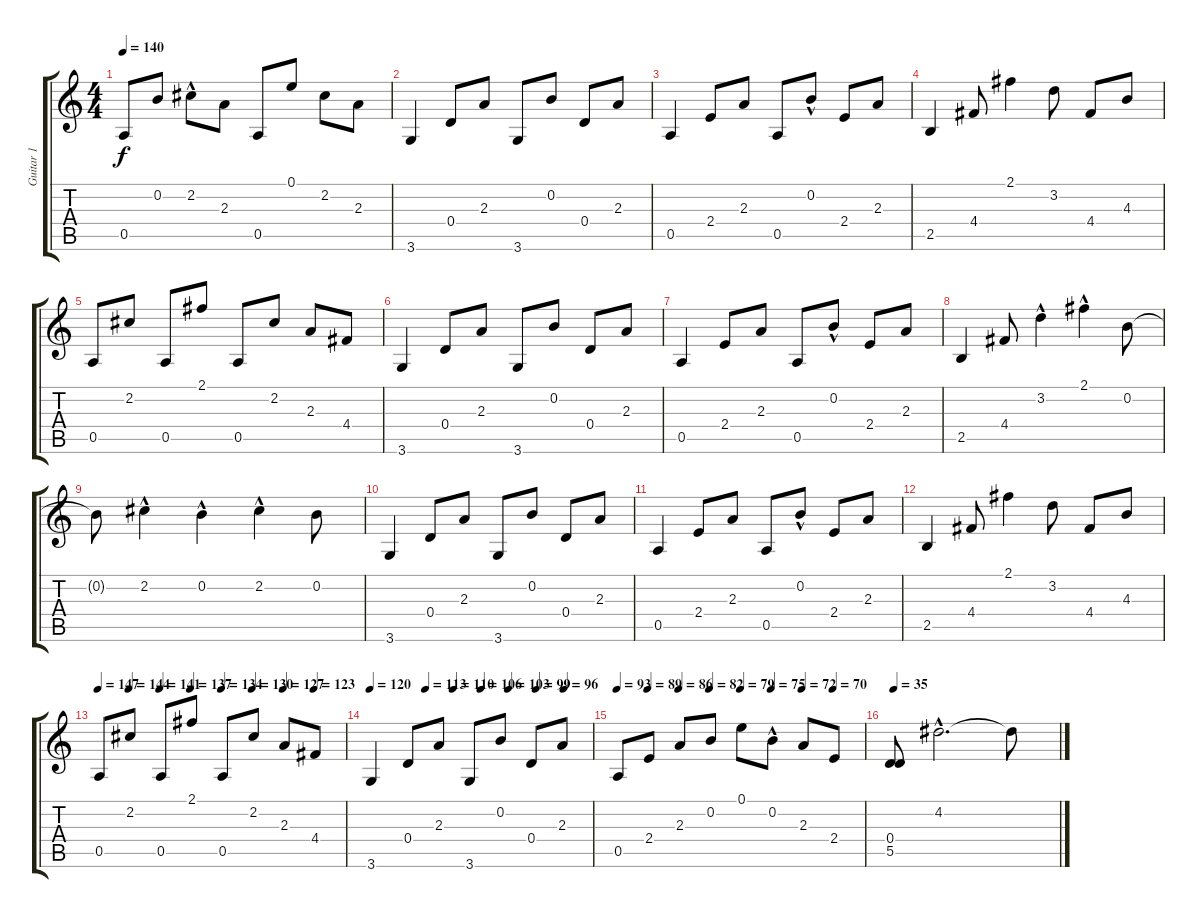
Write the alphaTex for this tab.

\track ("Guitar 1" "Guitar 1") {instrument acousticguitarsteel}
\staff {score tabs}
\tuning (E4 B3 G3 D3 A2 E2) {hide}
\ts (4 4)
\tempo 140
\clef g2
\ks c
0.5.8{dy f} 0.2.8 2.2{hac}.8 2.3.8 0.5.8 0.1.8 2.2.8 2.3.8 |
3.6.4 0.4.8 2.3.8 3.6.8 0.2.8 0.4.8 2.3.8 |
0.5.4 2.4.8 2.3.8 0.5.8 0.2{hac}.8 2.4.8 2.3.8 |
2.5.4 4.4.8 2.1.4 3.2.8 4.4.8 4.3.8 |
0.5.8 2.2.8 0.5.8 2.1.8 0.5.8 2.2.8 2.3.8 4.4.8 |
3.6.4 0.4.8 2.3.8 3.6.8 0.2.8 0.4.8 2.3.8 |
0.5.4 2.4.8 2.3.8 0.5.8 0.2{hac}.8 2.4.8 2.3.8 |
2.5.4 4.4.8 3.2{hac}.4 2.1{hac}.4 0.2.8 |
0.2{t}.8 2.2{hac}.4 0.2{hac}.4 2.2{hac}.4 0.2.8 |
3.6.4 0.4.8 2.3.8 3.6.8 0.2.8 0.4.8 2.3.8 |
0.5.4 2.4.8 2.3.8 0.5.8 0.2{hac}.8 2.4.8 2.3.8 |
2.5.4 4.4.8 2.1.4 3.2.8 4.4.8 4.3.8 |
\tempo 147
\tempo (144 0.125)
\tempo (141 0.25)
\tempo (137 0.375)
\tempo (134 0.5)
\tempo (130 0.625)
\tempo (127 0.75)
\tempo (123 0.875)
0.5.8 2.2.8 0.5.8 2.1.8 0.5.8 2.2.8 2.3.8 4.4.8 |
\tempo 120
\tempo (113 0.25)
\tempo (110 0.375)
\tempo (106 0.5)
\tempo (103 0.625)
\tempo (99 0.75)
\tempo (96 0.875)
3.6.4 0.4.8 2.3.8 3.6.8 0.2.8 0.4.8 2.3.8 |
\tempo 93
\tempo (89 0.125)
\tempo (86 0.25)
\tempo (82 0.375)
\tempo (79 0.5)
\tempo (75 0.625)
\tempo (72 0.75)
\tempo (70 0.875)
0.5.8 2.4.8 2.3.8 0.2.8 0.1.8 0.2{hac}.8 2.3.8 2.4.8 |
\tempo 35
(0.4 5.5).8 4.2{hac}.2{d} 4.2{t}.8
